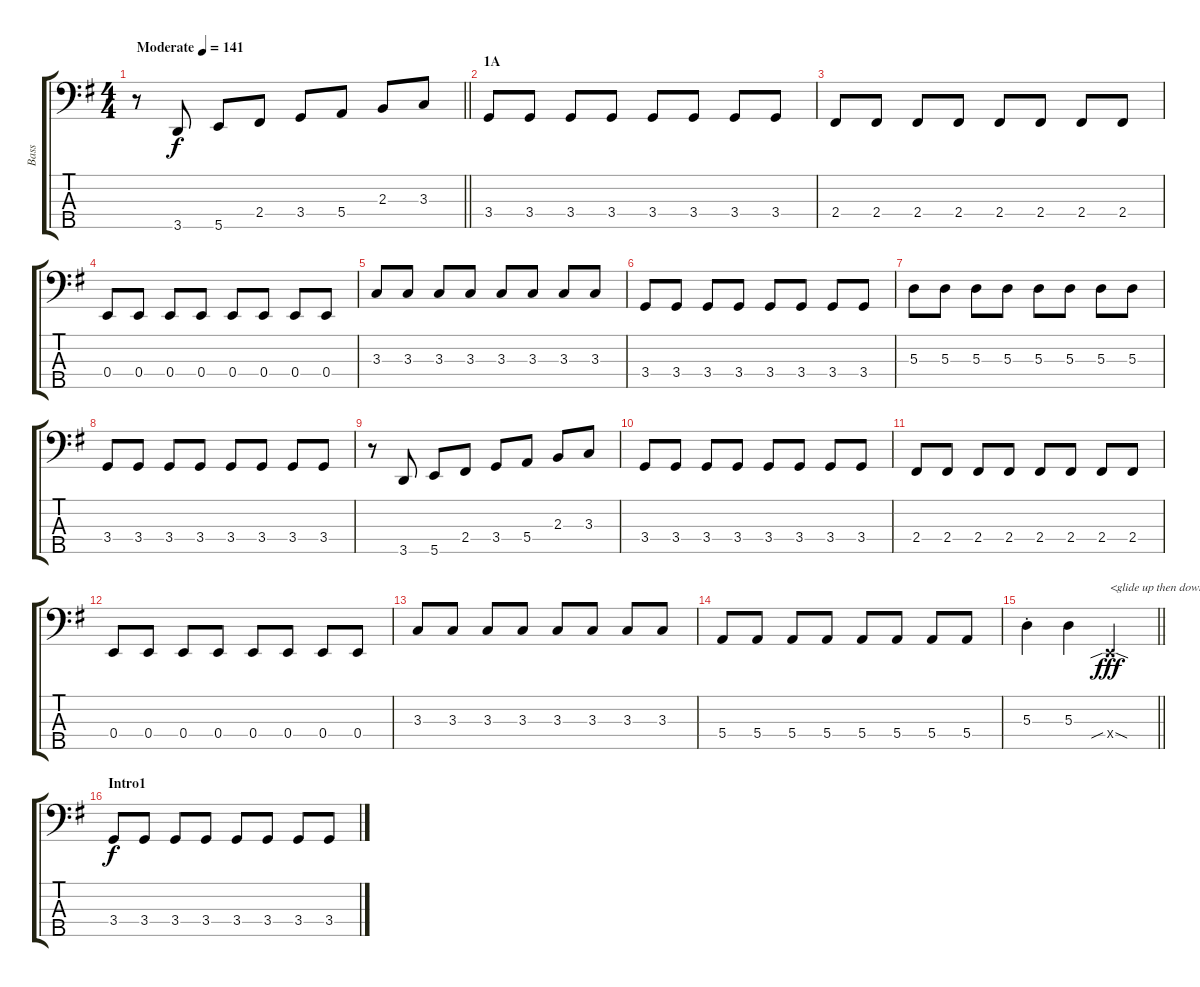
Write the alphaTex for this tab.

\track ("Bass" "Bass") {instrument electricbassfinger}
\staff {score tabs}
\tuning (G2 D2 A1 E1 B0) {hide}
\ts (4 4)
\tempo (141 "Moderate")
\clef f4
\barLineRight lightlight
\ks g
r.8{dy f instrument electricbassfinger} 3.5.8 5.5.8 2.4.8 3.4.8 5.4.8 2.3.8 3.3.8 |
\section ("" "1A")
3.4.8 3.4.8 3.4.8 3.4.8 3.4.8 3.4.8 3.4.8 3.4.8 |
2.4.8 2.4.8 2.4.8 2.4.8 2.4.8 2.4.8 2.4.8 2.4.8 |
0.4.8 0.4.8 0.4.8 0.4.8 0.4.8 0.4.8 0.4.8 0.4.8 |
3.3.8 3.3.8 3.3.8 3.3.8 3.3.8 3.3.8 3.3.8 3.3.8 |
3.4.8 3.4.8 3.4.8 3.4.8 3.4.8 3.4.8 3.4.8 3.4.8 |
5.3.8 5.3.8 5.3.8 5.3.8 5.3.8 5.3.8 5.3.8 5.3.8 |
3.4.8 3.4.8 3.4.8 3.4.8 3.4.8 3.4.8 3.4.8 3.4.8 |
r.8 3.5.8 5.5.8 2.4.8 3.4.8 5.4.8 2.3.8 3.3.8 |
3.4.8 3.4.8 3.4.8 3.4.8 3.4.8 3.4.8 3.4.8 3.4.8 |
2.4.8 2.4.8 2.4.8 2.4.8 2.4.8 2.4.8 2.4.8 2.4.8 |
0.4.8 0.4.8 0.4.8 0.4.8 0.4.8 0.4.8 0.4.8 0.4.8 |
3.3.8 3.3.8 3.3.8 3.3.8 3.3.8 3.3.8 3.3.8 3.3.8 |
5.4.8 5.4.8 5.4.8 5.4.8 5.4.8 5.4.8 5.4.8 5.4.8 |
\barLineRight lightlight
5.3{st}.4 5.3.4 0.4{sib sod x}.2{txt "<glide up then down>" dy fff} |
\section ("" "Intro1")
3.4.8{dy f} 3.4.8 3.4.8 3.4.8 3.4.8 3.4.8 3.4.8 3.4.8
